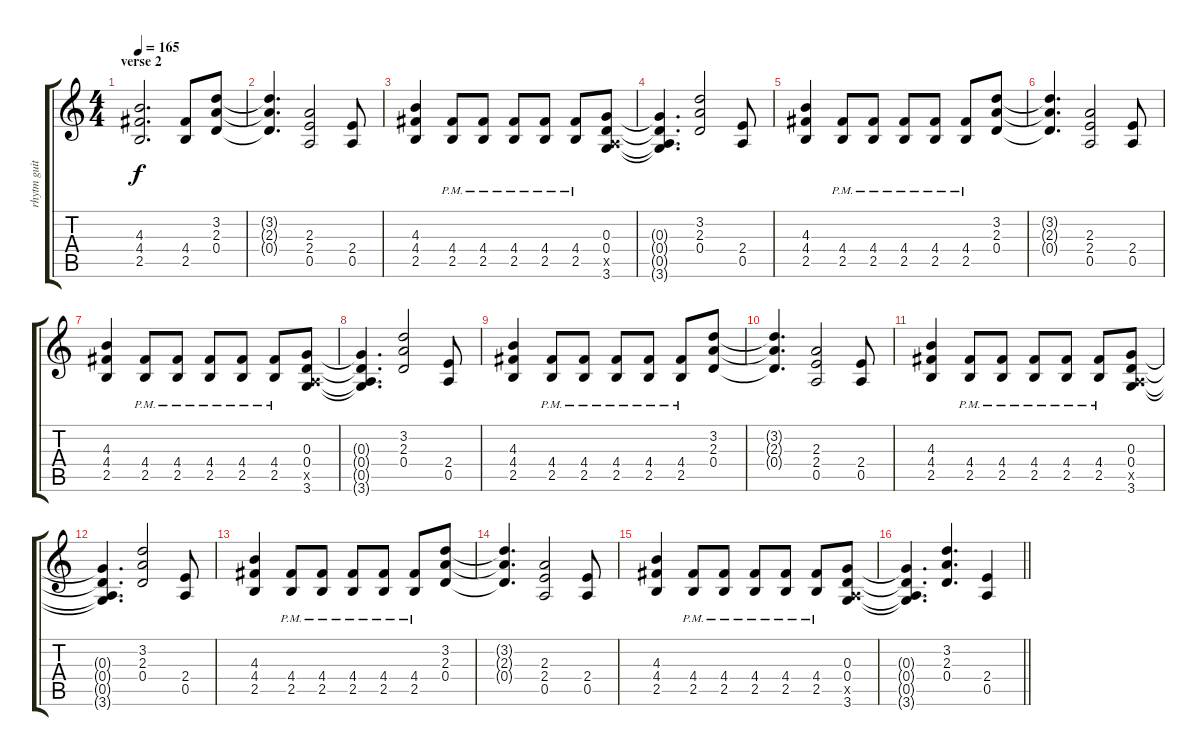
\track ("rhytm guitars" "rhytm guit") {instrument distortionguitar}
\staff {score tabs}
\tuning (E4 B3 G3 D3 A2 E2) {hide}
\ts (4 4)
\section ("" "verse 2")
\tempo 165
\clef g2
\ks c
(4.3 4.4 2.5).2{d dy f} (4.4 2.5).8 (3.2 2.3 0.4).8 |
(3.2{t} 2.3{t} 0.4{t}).4{d} (2.3 2.4 0.5).2 (2.4 0.5).8 |
(4.3 4.4 2.5).4 (4.4{pm} 2.5).8 (4.4{pm} 2.5).8 (4.4{pm} 2.5).8 (4.4{pm} 2.5).8 (4.4{pm} 2.5).8 (0.3 0.4 0.5{x} 3.6).8 |
(0.3{t} 0.4{t} 0.5{t} 3.6{t}).4{d} (3.2 2.3 0.4).2 (2.4 0.5).8 |
(4.3 4.4 2.5).4 (4.4{pm} 2.5).8 (4.4{pm} 2.5).8 (4.4{pm} 2.5).8 (4.4{pm} 2.5).8 (4.4{pm} 2.5).8 (3.2 2.3 0.4).8 |
(3.2{t} 2.3{t} 0.4{t}).4{d} (2.3 2.4 0.5).2 (2.4 0.5).8 |
(4.3 4.4 2.5).4 (4.4{pm} 2.5).8 (4.4{pm} 2.5).8 (4.4{pm} 2.5).8 (4.4{pm} 2.5).8 (4.4{pm} 2.5).8 (0.3 0.4 0.5{x} 3.6).8 |
(0.3{t} 0.4{t} 0.5{t} 3.6{t}).4{d} (3.2 2.3 0.4).2 (2.4 0.5).8 |
(4.3 4.4 2.5).4 (4.4{pm} 2.5).8 (4.4{pm} 2.5).8 (4.4{pm} 2.5).8 (4.4{pm} 2.5).8 (4.4{pm} 2.5).8 (3.2 2.3 0.4).8 |
(3.2{t} 2.3{t} 0.4{t}).4{d} (2.3 2.4 0.5).2 (2.4 0.5).8 |
(4.3 4.4 2.5).4 (4.4{pm} 2.5).8 (4.4{pm} 2.5).8 (4.4{pm} 2.5).8 (4.4{pm} 2.5).8 (4.4{pm} 2.5).8 (0.3 0.4 0.5{x} 3.6).8 |
(0.3{t} 0.4{t} 0.5{t} 3.6{t}).4{d} (3.2 2.3 0.4).2 (2.4 0.5).8 |
(4.3 4.4 2.5).4 (4.4{pm} 2.5).8 (4.4{pm} 2.5).8 (4.4{pm} 2.5).8 (4.4{pm} 2.5).8 (4.4{pm} 2.5).8 (3.2 2.3 0.4).8 |
(3.2{t} 2.3{t} 0.4{t}).4{d} (2.3 2.4 0.5).2 (2.4 0.5).8 |
(4.3 4.4 2.5).4 (4.4{pm} 2.5).8 (4.4{pm} 2.5).8 (4.4{pm} 2.5).8 (4.4{pm} 2.5).8 (4.4{pm} 2.5).8 (0.3 0.4 0.5{x} 3.6).8 |
\barLineRight lightlight
(0.3{t} 0.4{t} 0.5{t} 3.6{t}).4{d} (3.2 2.3 0.4).4{d} (2.4 0.5).4
